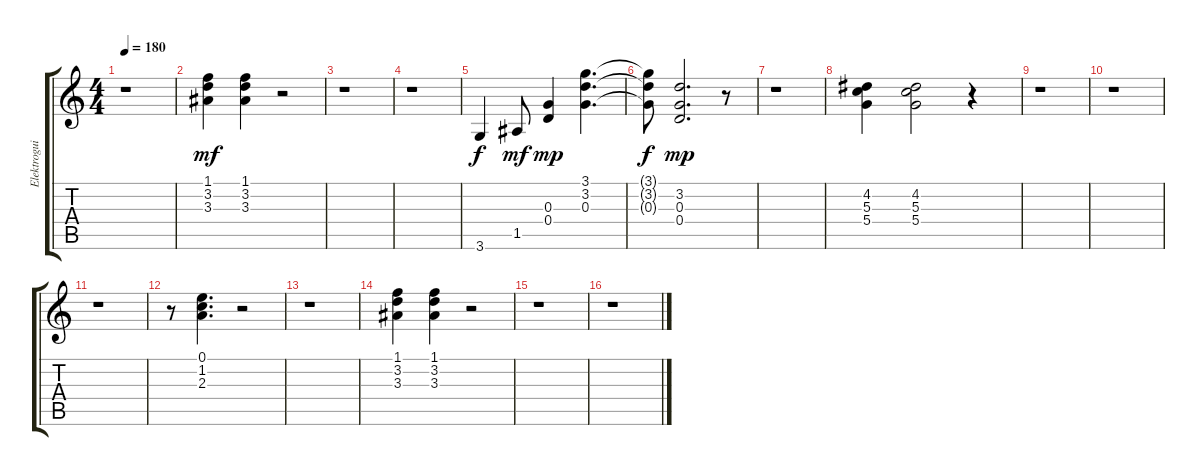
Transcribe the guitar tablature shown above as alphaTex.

\track ("Elektroguitar_1" "Elektrogui") {instrument electricguitarmuted}
\staff {score tabs}
\tuning (E4 B3 G3 D3 A2 E2) {hide}
\ts (4 4)
\tempo 180
\clef g2
\ks c
r.1{dy f} |
(1.1 3.2 3.3).4{dy mf} (1.1 3.2 3.3).4 r.2 |
r.1 |
r.1 |
3.6.4{dy f} 1.5.8{dy mf} (0.3 0.4).4{dy mp} (3.1 3.2 0.3).4{d} |
(3.1{t} 3.2{t} 0.3{t}).8{dy f} (3.2 0.3 0.4).2{d dy mp} r.8 |
r.1 |
(4.2 5.3 5.4).4 (4.2 5.3 5.4).2 r.4 |
r.1 |
r.1 |
r.1 |
r.8 (0.1 1.2 2.3).4{d} r.2 |
r.1 |
(1.1 3.2 3.3).4 (1.1 3.2 3.3).4 r.2 |
r.1 |
r.1
